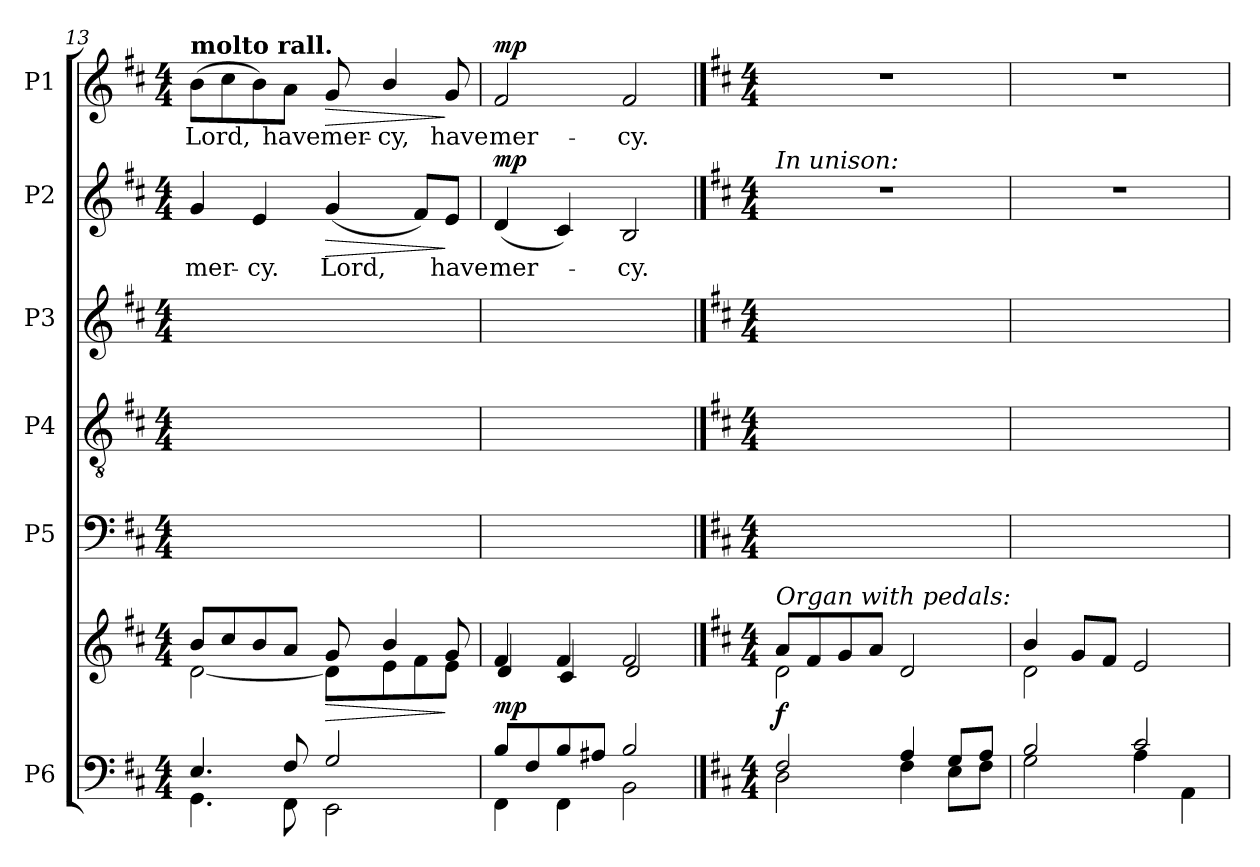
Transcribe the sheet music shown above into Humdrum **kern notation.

**kern	**kern	**dynam	**kern	**text	**kern	**text	**kern	**kern	**text	**dynam	**kern	**text	**dynam
*part6	*part6	*part6	*part5	*part5	*part4	*part4	*part3	*part2	*part2	*part2	*part1	*part1	*part1
*staff7	*staff6	*staff6/7	*staff5	*staff5	*staff4	*staff4	*staff3	*staff2	*staff2	*staff2	*staff1	*staff1	*staff1
*I"P6	*	*	*I"P5	*	*I"P4	*	*I"P3	*I"P2	*	*	*I"P1	*	*
*clefF4	*clefG2	*	*clefF4	*	*clefGv2	*	*clefG2	*clefG2	*	*	*clefG2	*	*
*	*	*	*	*	*ITrd7c12	*	*	*	*	*	*	*	*
*k[f#c#]	*k[f#c#]	*	*k[f#c#]	*	*k[f#c#]	*	*k[f#c#]	*k[f#c#]	*	*	*k[f#c#]	*	*
*b:	*b:	*	*b:	*	*b:	*	*b:	*b:	*	*	*b:	*	*
*M4/4	*M4/4	*	*M4/4	*	*M4/4	*	*M4/4	*M4/4	*	*	*M4/4	*	*
=13	=13	=13	=13	=13	=13	=13	=13	=13	=13	=13	=13	=13	=13
*^	*^	*	*	*	*	*	*	*	*	*	*	*	*
!	!	!	!	!	!	!LO:LY:b:color=#000000	!	!	!	!	!	!	!	!	!
!	!	!	!	!	!	!	!	!LO:LY:b:color=#000000	!	!	!	!	!	!	!
!	!	!	!	!	!	!	!	!	!	!	!LO:LY:b:color=#000000	!	!	!	!
!	!	!	!	!	!	!	!	!	!	!	!	!	!LO:TX:a:B:t=molto rall.	!	!
!	!	!	!	!	!	!	!	!	!	!	!	!	!	!LO:LY:b:color=#000000	!
4.Ei/	4.GGi\	8bi/L	[<2di\	.	(8Bi\Lyy	Lord,	4GGi/yy	mer-	1ryy	4gi/	mer-	.	(8bi\L	Lord,	.
.	.	8cc#i/	.	.	8c#i\yy)	.	.	.	.	.	.	.	8cc#i\	.	.
!	!	!	!	!	!	!	!	!LO:LY:b:color=#000000	!	!	!	!	!	!	!
!	!	!	!	!	!	!	!	!	!	!	!LO:LY:b:color=#000000	!	!	!	!
.	.	8bi/	.	.	8Bi\yy	.	4EEi/yy	-cy.	.	4ei/	-cy.	.	8bi\)	.	.
!	!	!	!	!	!	!LO:LY:b:color=#000000	!	!	!	!	!	!	!	!	!
!	!	!	!	!	!	!	!	!	!	!	!	!	!	!LO:LY:b:color=#000000	!
8F#i/	8FF#i\	8ai/J	.	.	8Ai\Jyy	have	.	.	.	.	.	.	8ai\J	have	.
!	!	!	!	!LO:HP:b	!	!	!	!	!	!	!	!	!	!	!
!	!	!	!	!	!	!LO:LY:b:color=#000000	!	!	!	!	!	!	!	!	!
!	!	!	!	!	!	!	!	!LO:LY:b:color=#000000	!	!	!	!	!	!	!
!	!	!	!	!	!	!	!	!	!	!	!LO:LY:b:color=#000000	!LO:HP:b	!	!	!
!	!	!	!	!	!	!	!	!	!	!	!	!	!	!LO:LY:b:color=#000000	!LO:HP:b
2Gi/	2EEi\	8gi/	8di\L]	>	8Gi\yy	mer-	(4GGi/yy	Lord,	.	(4gi/	Lord,	>	8gi/	mer-	>
!	!	!	!	!	!	!LO:LY:b:color=#000000	!	!	!	!	!	!	!	!	!
!	!	!	!	!	!	!	!	!	!	!	!	!	!	!LO:LY:b:color=#000000	!
.	.	4bi/	8ei\	.	4Bi\yy	-cy,	.	.	.	.	.	.	4bi/	-cy,	.
.	.	.	8f#i\	.	.	.	8FF#i/Lyy)	.	.	8f#i/L)	.	.	.	.	.
!	!	!	!	!	!	!LO:LY:b:color=#000000	!	!	!	!	!	!	!	!	!
!	!	!	!	!	!	!	!	!LO:LY:b:color=#000000	!	!	!	!	!	!	!
!	!	!	!	!	!	!	!	!	!	!	!LO:LY:b:color=#000000	!	!	!	!
!	!	!	!	!	!	!	!	!	!	!	!	!	!	!LO:LY:b:color=#000000	!
.	.	8gi/	8ei\J	]	8Gi\yy	have	8EEi/Jyy	have	.	8ei/J	have	]	8gi/	have	]
=14	=14	=14	=14	=14	=14	=14	=14	=14	=14	=14	=14	=14	=14	=14	=14
!	!	!	!	!	!	!LO:LY:b:color=#000000	!	!	!	!	!	!	!	!	!
!	!	!	!	!	!	!	!	!LO:LY:b:color=#000000	!	!	!	!	!	!	!
!	!	!	!	!	!	!	!	!	!	!	!LO:LY:b:color=#000000	!	!	!	!
!	!	!	!	!	!	!	!	!	!	!	!	!	!	!LO:LY:b:color=#000000	!
8Bi/L	4FF#i\	4f#i/	4di/	mp	2F#i\yy	mer-	(4DDi/yy	mer-	1ryy	(4di/	mer-	mp	2f#i/	mer-	mp
8F#i/	.	.	.	.	.	.	.	.	.	.	.	.	.	.	.
8Bi/	4FF#i\	4f#i/	4c#i/	.	.	.	4CC#i/yy)	.	.	4c#i/)	.	.	.	.	.
8A#Xi/J	.	.	.	.	.	.	.	.	.	.	.	.	.	.	.
!	!	!	!	!	!	!LO:LY:b:color=#000000	!	!	!	!	!	!	!	!	!
!	!	!	!	!	!	!	!	!LO:LY:b:color=#000000	!	!	!	!	!	!	!
!	!	!	!	!	!	!	!	!	!	!	!LO:LY:b:color=#000000	!	!	!	!
!	!	!	!	!	!	!	!	!	!	!	!	!	!	!LO:LY:b:color=#000000	!
2Bi/	2BBi\	2f#i/	2di/	.	2F#i\yy	-cy.	2BBBi/yy	-cy.	.	2Bi/	-cy.	.	2f#i/	-cy.	.
!!LO:PB:g=z
==1	==1	==1	==1	==1	==1	==1	==1	==1	==1	==1	==1	==1	==1	==1	==1
*k[f#c#]	*	*k[f#c#]	*	*	*k[f#c#]	*	*k[f#c#]	*	*k[f#c#]	*k[f#c#]	*	*	*k[f#c#]	*	*
*D:	*	*D:	*	*	*D:	*	*D:	*	*D:	*D:	*	*	*D:	*	*
*M4/4	*	*M4/4	*	*	*M4/4	*	*M4/4	*	*M4/4	*M4/4	*	*	*M4/4	*	*
*	*	*	*	*	*	*	*	*	*	*MM104	*	*	*MM104	*	*
!	!	!	!	!	!	!	!	!	!	!LO:TX:a:i:t=In unison&colon;	!	!	!	!	!
!	!	!LO:TX:a:i:t=Organ with pedals&colon;	!	!	!	!	!	!	!	!	!	!	!	!	!
2F#i/	2Di\	8ai/L	2di\	f	1ryy	.	1ryy	.	1ryy	1r	.	.	1r	.	.
.	.	8f#i/	.	.	.	.	.	.	.	.	.	.	.	.	.
.	.	8gi/	.	.	.	.	.	.	.	.	.	.	.	.	.
.	.	8ai/J	.	.	.	.	.	.	.	.	.	.	.	.	.
4Ai/	4F#i\	2di/	2ryy	.	.	.	.	.	.	.	.	.	.	.	.
8Gi/L	8Ei\L	.	.	.	.	.	.	.	.	.	.	.	.	.	.
8Ai/J	8F#i\J	.	.	.	.	.	.	.	.	.	.	.	.	.	.
=2	=2	=2	=2	=2	=2	=2	=2	=2	=2	=2	=2	=2	=2	=2	=2
2Bi/	2Gi\	4bi/	2di\	.	1ryy	.	1ryy	.	1ryy	1r	.	.	1r	.	.
.	.	8gi/L	.	.	.	.	.	.	.	.	.	.	.	.	.
.	.	8f#i/J	.	.	.	.	.	.	.	.	.	.	.	.	.
2c#i/	4Ai\	2ei/	2ryy	.	.	.	.	.	.	.	.	.	.	.	.
.	4AAi\	.	.	.	.	.	.	.	.	.	.	.	.	.	.
*v	*v	*	*	*	*	*	*	*	*	*	*	*	*	*	*
*	*v	*v	*	*	*	*	*	*	*	*	*	*	*	*
=	=	=	=	=	=	=	=	=	=	=	=	=	=
*-	*-	*-	*-	*-	*-	*-	*-	*-	*-	*-	*-	*-	*-
